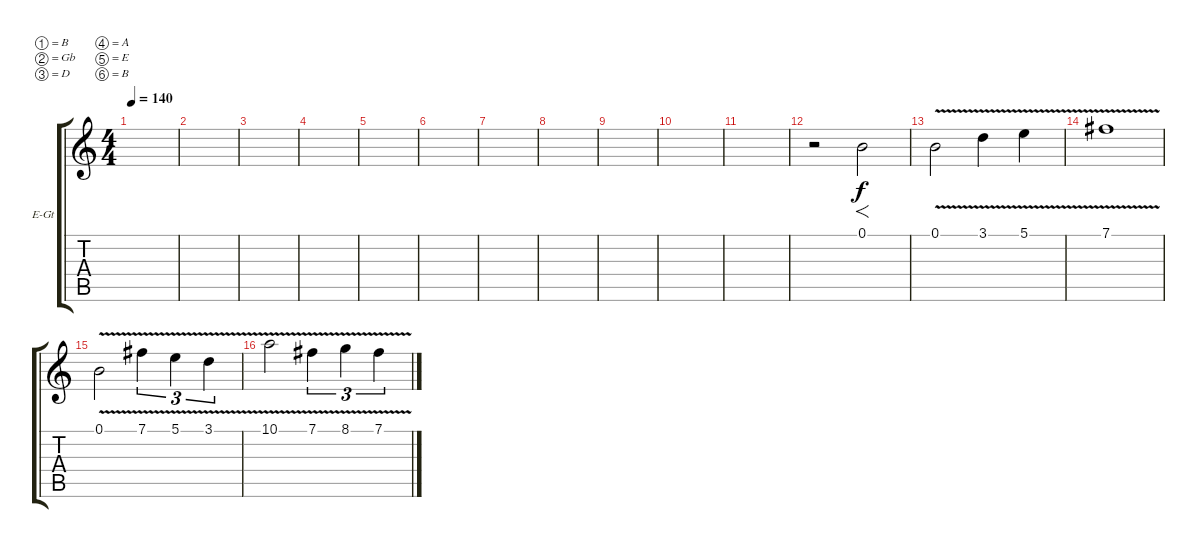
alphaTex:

\bracketExtendMode groupsimilarinstruments
\firstSystemTrackNameOrientation horizontal
\otherSystemsTrackNameOrientation horizontal
\track ("Electric Guitar" "E-Gt") {instrument distortionguitar}
\staff {score tabs}
\tuning (B3 Gb3 D3 A2 E2 B1)
\ts (4 4)
\tempo 140
\clef g2
\ks c
|
|
|
|
|
|
|
|
|
|
|
r.2 0.1.2{f} |
0.1{v}.2 3.1{v}.4 5.1{v}.4 |
7.1{v}.1 |
0.1{v}.2 7.1{v}.4{tu (3 2)} 5.1{v}.4{tu (3 2)} 3.1{v}.4{tu (3 2)} |
10.1{v}.2 7.1{v}.4{tu (3 2)} 8.1{v}.4{tu (3 2)} 7.1{v}.4{tu (3 2)}
